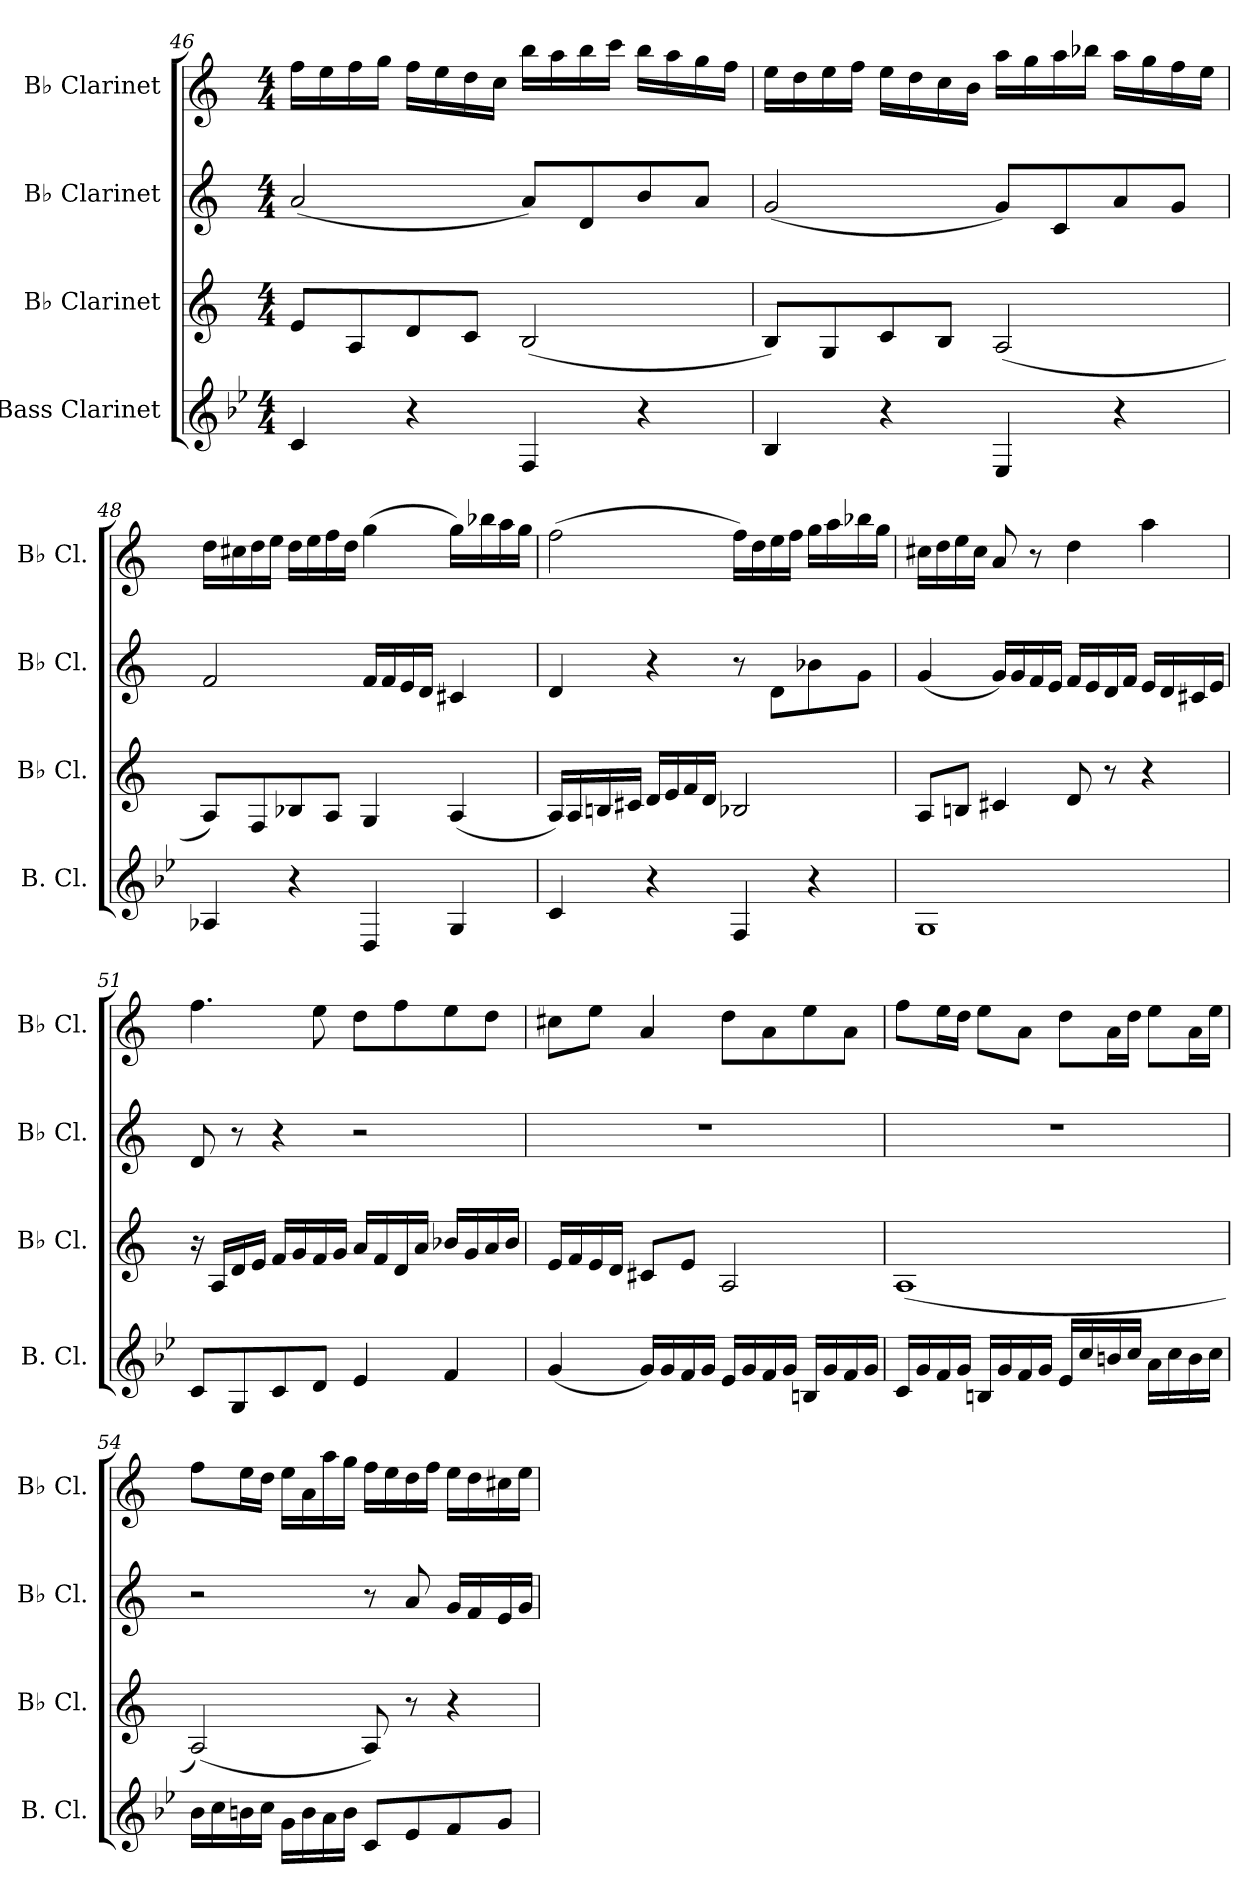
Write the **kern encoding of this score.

**kern	**kern	**kern	**kern
*part4	*part3	*part2	*part1
*staff4	*staff3	*staff2	*staff1
*I"Bass Clarinet	*I"B♭ Clarinet	*I"B♭ Clarinet	*I"B♭ Clarinet
*I'B. Cl.	*I'B♭ Cl.	*I'B♭ Cl.	*I'B♭ Cl.
!!LO:LB:g=z
*clefG2	*clefG2	*clefG2	*clefG2
*ITrd8c14	*ITrd1c2	*ITrd1c2	*ITrd1c2
*k[b-e-]	*k[b-e-]	*k[b-e-]	*k[b-e-]
*M4/4	*M4/4	*M4/4	*M4/4
=46	=46	=46	=46
4C/	8d/L	(2g/	16ee-\LL
.	.	.	16dd\
.	8G/	.	16ee-\
.	.	.	16ff\JJ
4r	8c/	.	16ee-\LL
.	.	.	16dd\
.	8B-/J	.	16cc\
.	.	.	16b-\JJ
4FF/	(2A/	8g/L)	16aa\LL
.	.	.	16gg\
.	.	8c/	16aa\
.	.	.	16bb-\JJ
4r	.	8a/	16aa\LL
.	.	.	16gg\
.	.	8g/J	16ff\
.	.	.	16ee-\JJ
=47	=47	=47	=47
4BB-/	8A/L)	(2f/	16dd\LL
.	.	.	16cc\
.	8F/	.	16dd\
.	.	.	16ee-\JJ
4r	8B-/	.	16dd\LL
.	.	.	16cc\
.	8A/J	.	16b-\
.	.	.	16a\JJ
4EE-/	(2G/	8f/L)	16gg\LL
.	.	.	16ff\
.	.	8B-/	16gg\
.	.	.	16aa-X\JJ
4r	.	8g/	16gg\LL
.	.	.	16ff\
.	.	8f/J	16ee-\
.	.	.	16dd\JJ
=48	=48	=48	=48
4AA-X/	8G/L)	2e-/	16cc\LL
.	.	.	16bn\
.	8E-/	.	16cc\
.	.	.	16dd\JJ
4r	8A-X/	.	16cc\LL
.	.	.	16dd\
.	8G/J	.	16ee-\
.	.	.	16cc\JJ
4DD/	4F/	16e-/LL	(4ff\
.	.	16e-/	.
.	.	16d/	.
.	.	16c/JJ	.
4GG/	(4G/	4Bn/	16ff\LL)
.	.	.	16aa-X\
.	.	.	16gg\
.	.	.	16ff\JJ
!!LO:LB:g=z
=49	=49	=49	=49
4C/	16G/LL)	4c/	(2ee-\
.	16G/	.	.
.	16An/	.	.
.	16Bn/JJ	.	.
4r	16c/LL	4r	.
.	16d/	.	.
.	16e-/	.	.
.	16c/JJ	.	.
4FF/	2A-X/	8r	16ee-\LL)
.	.	.	16cc\
.	.	8c\L	16dd\
.	.	.	16ee-\JJ
4r	.	8a-X\	16ff\LL
.	.	.	16gg\
.	.	8f\J	16aa-X\
.	.	.	16ff\JJ
=50	=50	=50	=50
1GG	8G/L	(4f/	16bn\LL
.	.	.	16cc\
.	8An/J	.	16dd\
.	.	.	16b\JJ
.	4Bn/	16f/LL)	8g/
.	.	16f/	.
.	.	16e-/	8r
.	.	16d/JJ	.
.	8c/	16e-/LL	4cc\
.	.	16d/	.
.	8r	16c/	.
.	.	16e-/JJ	.
.	4r	16d/LL	4gg\
.	.	16c/	.
.	.	16Bn/	.
.	.	16d/JJ	.
=51	=51	=51	=51
8C/L	16r	8c/	4.ee-\
.	16G/LL	.	.
8GG/	16c/	8r	.
.	16d/JJ	.	.
8C/	16e-/LL	4r	.
.	16f/	.	.
8D/J	16e-/	.	8dd\
.	16f/JJ	.	.
4E-/	16g/LL	2r	8cc\L
.	16e-/	.	.
.	16c/	.	8ee-\
.	16g/JJ	.	.
4F/	16a-X/LL	.	8dd\
.	16f/	.	.
.	16g/	.	8cc\J
.	16a-/JJ	.	.
!!LO:PB:g=z
=52	=52	=52	=52
(4G/	16d/LL	1r	8bn\L
.	16e-/	.	.
.	16d/	.	8dd\J
.	16c/JJ	.	.
16G/LL)	8Bn/L	.	4g/
16G/	.	.	.
16F/	8d/J	.	.
16G/JJ	.	.	.
16E-/LL	2G/	.	8cc\L
16G/	.	.	.
16F/	.	.	8g\
16G/JJ	.	.	.
16BBn/LL	.	.	8dd\
16G/	.	.	.
16F/	.	.	8g\J
16G/JJ	.	.	.
=53	=53	=53	=53
16C/LL	(1G	1r	8ee-\L
16G/	.	.	.
16F/	.	.	16dd\L
16G/JJ	.	.	16cc\JJ
16BBn/LL	.	.	8dd\L
16G/	.	.	.
16F/	.	.	8g\J
16G/JJ	.	.	.
16E-/LL	.	.	8cc\L
16c/	.	.	.
16Bn/	.	.	16g\L
16c/JJ	.	.	16cc\JJ
16A\LL	.	.	8dd\L
16c\	.	.	.
16B\	.	.	16g\L
16c\JJ	.	.	16dd\JJ
=54	=54	=54	=54
16B-\LL	(2G/)	2r	8ee-\L
16c\	.	.	.
16Bn\	.	.	16dd\L
16c\JJ	.	.	16cc\JJ
16G\LL	.	.	16dd\LL
16B\	.	.	16g\
16A\	.	.	16gg\
16B\JJ	.	.	16ff\JJ
8C/L	8G/)	8r	16ee-\LL
.	.	.	16dd\
8E-/	8r	8g/	16cc\
.	.	.	16ee-\JJ
8F/	4r	16f/LL	16dd\LL
.	.	16e-/	16cc\
8G/J	.	16d/	16bn\
.	.	16f/JJ	16dd\JJ
=	=	=	=
*-	*-	*-	*-
